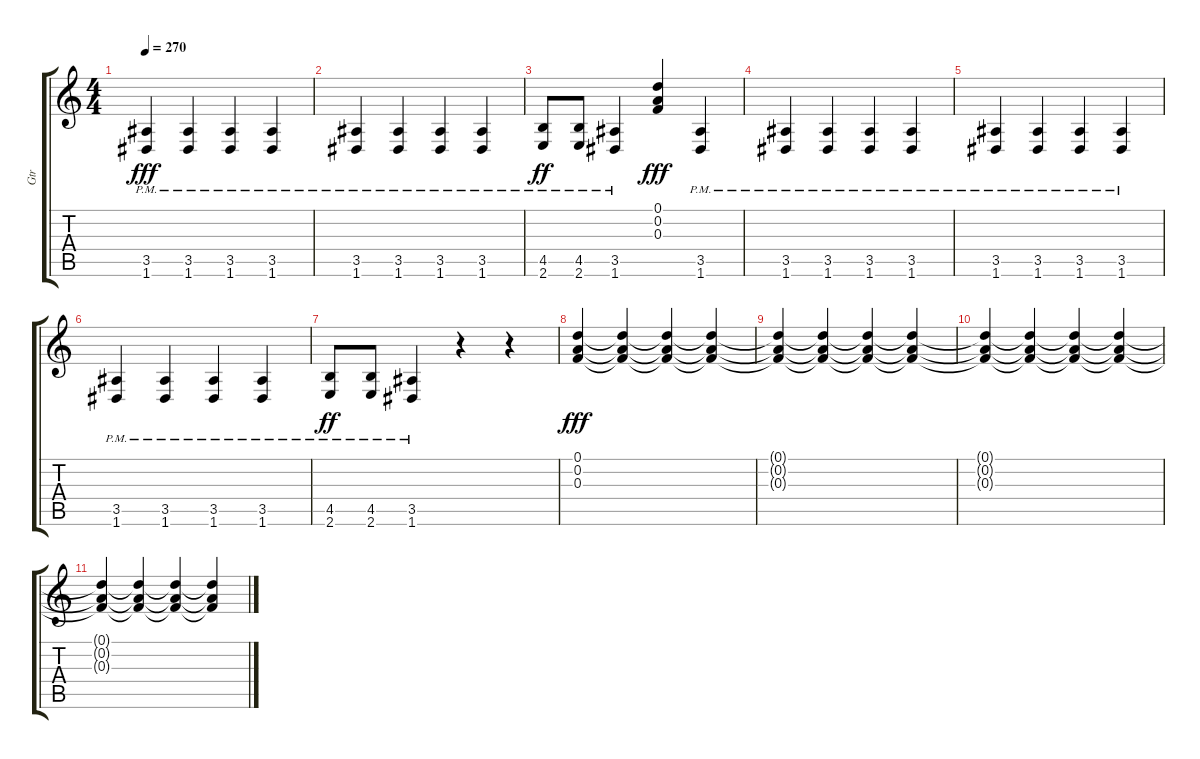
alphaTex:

\track ("Gtr" "Gtr") {instrument electricguitarclean}
\staff {score tabs}
\tuning (D4 A3 F3 C3 G2 D2) {hide}
\ts (4 4)
\tempo 270
\clef g2
\ks c
(3.5{pm} 1.6{pm}).4{dy fff} (3.5{pm} 1.6{pm}).4 (3.5{pm} 1.6{pm}).4 (3.5{pm} 1.6{pm}).4 |
(3.5{pm} 1.6{pm}).4 (3.5{pm} 1.6{pm}).4 (3.5{pm} 1.6{pm}).4 (3.5{pm} 1.6{pm}).4 |
(4.5{pm} 2.6{pm}).8{dy ff} (4.5{pm} 2.6{pm}).8 (3.5 1.6{pm}).4 (0.1 0.2 0.3).4{dy fff} (3.5{pm} 1.6{pm}).4 |
(3.5{pm} 1.6{pm}).4 (3.5{pm} 1.6{pm}).4 (3.5{pm} 1.6{pm}).4 (3.5{pm} 1.6{pm}).4 |
(3.5{pm} 1.6{pm}).4 (3.5{pm} 1.6{pm}).4 (3.5{pm} 1.6{pm}).4 (3.5{pm} 1.6{pm}).4 |
(3.5{pm} 1.6{pm}).4 (3.5{pm} 1.6{pm}).4 (3.5{pm} 1.6{pm}).4 (3.5{pm} 1.6{pm}).4 |
(4.5{pm} 2.6{pm}).8{dy ff} (4.5{pm} 2.6{pm}).8 (3.5 1.6{pm}).4 r.4 r.4 |
(0.1 0.2 0.3).4{dy fff} (0.1{t} 0.2{t} 0.3{t}).4 (0.1{t} 0.2{t} 0.3{t}).4 (0.1{t} 0.2{t} 0.3{t}).4 |
(0.1{t} 0.2{t} 0.3{t}).4 (0.1{t} 0.2{t} 0.3{t}).4 (0.1{t} 0.2{t} 0.3{t}).4 (0.1{t} 0.2{t} 0.3{t}).4 |
(0.1{t} 0.2{t} 0.3{t}).4 (0.1{t} 0.2{t} 0.3{t}).4 (0.1{t} 0.2{t} 0.3{t}).4 (0.1{t} 0.2{t} 0.3{t}).4 |
(0.1{t} 0.2{t} 0.3{t}).4 (0.1{t} 0.2{t} 0.3{t}).4 (0.1{t} 0.2{t} 0.3{t}).4 (0.1{t} 0.2{t} 0.3{t}).4
